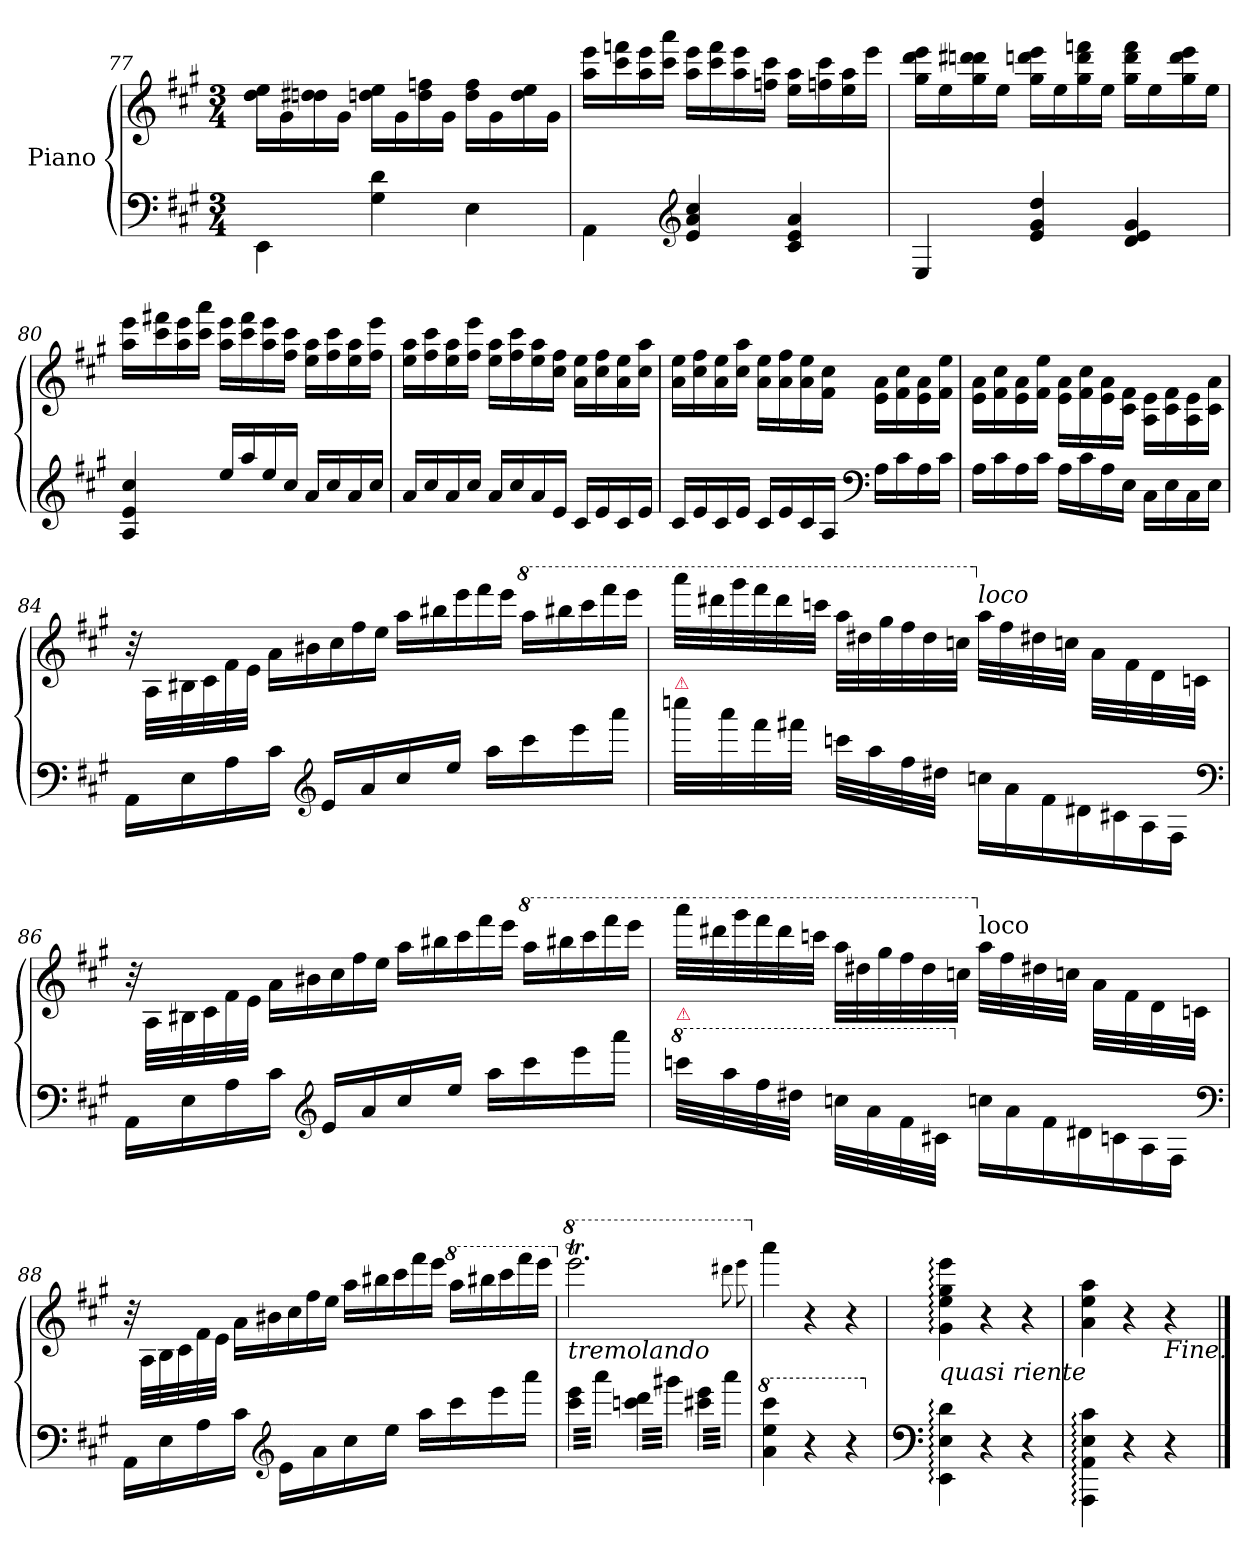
**kern	**kern	**dynam
*part1	*part1	*part1
*staff2	*staff1	*staff1/2
*I"Piano	*	*
*clefF4	*clefG2	*
*k[f#c#g#]	*k[f#c#g#]	*
*M3/4	*M3/4	*
=77	=77	=77
4EE\	16dd\ 16ee\LL	.
.	16g#\	.
.	16ddn\ 16dd#X\	.
.	16g#\JJ	.
4G#\ 4d\	16ddn\ 16ee\LL	.
.	16g#\	.
.	16dd\ 16ffn\	.
.	16g#\JJ	.
4E\	16dd\ 16ff\LL	.
.	16g#\	.
.	16dd\ 16ee\	.
.	16g#\JJ	.
=78	=78	=78
4AA\	16aa\ 16eee\LL	.
.	16ccc#\ 16fffn\	.
.	16aa\ 16eee\	.
.	16ccc#\ 16aaa\JJ	.
*clefG2	*	*
4e/ 4a/ 4cc#/	16aa\ 16eee\LL	.
.	16ccc#\ 16fff\	.
.	16aa\ 16eee\	.
.	16ffn\ 16ccc#\JJ	.
4c#/ 4e/ 4a/	16ee\ 16aa\LL	.
.	16ffn\ 16ccc#\	.
.	16ee\ 16aa\	.
.	16eee\JJ	.
=79	=79	=79
4E/	16gg#\ 16ddd\ 16eee\LL	.
.	16ee\	.
.	16gg#\ 16dddn\ 16ddd#X\	.
.	16ee\JJ	.
4e/ 4g#/ 4dd/	16gg#\ 16dddn\ 16eee\LL	.
.	16ee\	.
.	16gg#\ 16ddd\ 16fffn\	.
.	16ee\JJ	.
4d/ 4e/ 4g#/	16gg#\ 16ddd\ 16fff\LL	.
.	16ee\	.
.	16gg#\ 16ddd\ 16eee\	.
.	16ee\JJ	.
=80	=80	=80
4A/ 4e/ 4cc#/	16aa\ 16eee\LL	pp. piu possibile
.	16ccc#\ 16fff#X\	.
.	16aa\ 16eee\	.
.	16ccc#\ 16aaa\JJ	.
16ee/LL	16aa\ 16eee\LL	.
16aa/	16ccc#\ 16fff#\	.
16ee/	16aa\ 16eee\	.
16cc#/JJ	16ff#\ 16ccc#\JJ	.
16a/LL	16ee\ 16aa\LL	.
16cc#/	16ff#\ 16ccc#\	.
16a/	16ee\ 16aa\	.
16cc#/JJ	16ff#\ 16eee\JJ	.
=81	=81	=81
16a/LL	16ee\ 16aa\LL	.
16cc#/	16ff#\ 16ccc#\	.
16a/	16ee\ 16aa\	.
16cc#/JJ	16ff#\ 16eee\JJ	.
16a/LL	16ee\ 16aa\LL	.
16cc#/	16ff#\ 16ccc#\	.
16a/	16ee\ 16aa\	.
16e/JJ	16cc#\ 16ff#\JJ	.
16c#/LL	16a\ 16ee\LL	.
16e/	16cc#\ 16ff#\	.
16c#/	16a\ 16ee\	.
16e/JJ	16cc#\ 16aa\JJ	.
=82	=82	=82
16c#/LL	16a\ 16ee\LL	.
16e/	16cc#\ 16ff#\	.
16c#/	16a\ 16ee\	.
16e/JJ	16cc#\ 16aa\JJ	.
16c#/LL	16a\ 16ee\LL	.
16e/	16a\ 16ff#\	.
16c#/	16a\ 16ee\	.
16A/JJ	16f#\ 16cc#\JJ	.
*clefF4	*	*
16A\LL	16e\ 16a\LL	.
16c#\	16f#\ 16cc#\	.
16A\	16e\ 16a\	.
16c#\JJ	16f#\ 16ee\JJ	.
=83	=83	=83
16A\LL	16e\ 16a\LL	.
16c#\	16f#\ 16cc#\	.
16A\	16e\ 16a\	.
16c#\JJ	16f#\ 16ee\JJ	.
16A\LL	16e\ 16a\LL	.
16c#\	16f#\ 16cc#\	.
16A\	16e\ 16a\	.
16E\JJ	16c#\ 16f#\JJ	.
16C#\LL	16A\ 16e\LL	.
16E\	16c#\ 16f#\	.
16C#\	16A\ 16e\	.
16E\JJ	16c#\ 16a\JJ	.
=84	=84	=84
16AA\LL	32r	.
.	32A\LLL	.
16E\	32B#X\	.
.	32c#\	.
16A\	32f#\	.
.	32e\JJJ	.
*	*Xtuplet	*
16c#\JJ	80%3a\LL	.
.	80%3b#X\	.
*clefG2	*	*
16e/LL	.	.
.	80%3cc#\	.
.	80%3ff#\	.
16a/	.	.
.	80%3ee\JJ	.
16cc#/	80%3aa\LL	.
.	80%3bb#X\	.
16ee/JJ	.	.
.	80%3eee\	.
.	80%3fff#\	.
16aa\LL	.	.
.	80%3eee\JJ	.
*	*8va	*
16ccc#\	80%3aaa\LL	.
.	80%3bbb#X\	.
16eee\	.	.
.	80%3cccc#\	.
.	80%3ffff#\	.
16aaa\JJ	.	.
.	80%3eeee\JJ	.
=85	=85	=85
*Xtuplet	*	*
!LO:TX:a:color=crimson:t=⚠	!	!
64%3ccccn\LLL	32aaaa\LLL	.
.	32dddd#X\	.
64%3aaa\	.	.
.	32gggg#\	.
64%3fff#\	32ffff#\	.
.	32dddd#\	.
64%3fff#X\JJJ	.	.
.	32ccccn\JJJ	.
64%3cccn\LLL	32aaa\LLL	.
.	32ddd#X\	.
64%3aa\	.	.
.	32ggg#\	.
64%3ff#\	32fff#\	.
.	32ddd#\	.
64%3dd#X\JJJ	.	.
.	32cccn\JJJ	.
*	*X8va	*
!	!LO:TX:a:i:t=loco	!
56%3ccn\LL	64%3aa\LLL	.
.	64%3ff#\	.
56%3a\	.	.
.	64%3dd#X\	.
56%3f#\	.	.
.	64%3ccn\JJJ	.
56%3d#X\	.	.
.	64%3a\LLL	.
56%3c#X\	.	.
.	64%3f#\	.
56%3A\	.	.
.	64%3d\	.
56%3F#\JJ	.	.
.	64%3cn\JJJ	.
*clefF4	*	*
=86	=86	=86
16AA\LL	32r	.
.	32A\LLL	.
16E\	32B#X\	.
.	32c#\	.
16A\	32f#\	.
.	32e\JJJ	.
16c#\JJ	80%3a\LL	.
.	80%3b#X\	.
*clefG2	*	*
16e/LL	.	.
.	80%3cc#\	.
.	80%3ff#\	.
16a/	.	.
.	80%3ee\JJ	.
16cc#/	80%3aa\LL	.
.	80%3bb#X\	.
16ee/JJ	.	.
.	80%3ccc#\	.
.	80%3fff#\	.
16aa\LL	.	.
.	80%3eee\JJ	.
*	*8va	*
16ccc#\	80%3aaa\LL	.
.	80%3bbb#X\	.
16eee\	.	.
.	80%3cccc#\	.
.	80%3ffff#\	.
16aaa\JJ	.	.
.	80%3eeee\JJ	.
=87	=87	=87
*8va	*	*
!LO:TX:a:color=crimson:t=⚠	!	!
64%3ccccn\LLL	32aaaa\LLL	.
.	32dddd#X\	.
64%3aaa\	.	.
.	32gggg#\	.
64%3fff#\	32ffff#\	.
.	32dddd#\	.
64%3ddd#X\JJJ	.	.
.	32ccccn\JJJ	.
64%3cccn\LLL	32aaa\LLL	.
.	32ddd#X\	.
64%3aa\	.	.
.	32ggg#\	.
64%3ff#\	32fff#\	.
.	32ddd#\	.
64%3cc#X\JJJ	.	.
.	32cccn\JJJ	.
*X8va	*	*
*	*X8va	*
!	!LO:TX:a:t=loco	!
56%3ccn\LL	64%3aa\LLL	.
.	64%3ff#\	.
56%3a\	.	.
.	64%3dd#X\	.
56%3f#\	.	.
.	64%3ccn\JJJ	.
56%3d#X\	.	.
.	64%3a\LLL	.
56%3cn\	.	.
.	64%3f#\	.
56%3A\	.	.
.	64%3d\	.
56%3F#\JJ	.	.
.	64%3cn\JJJ	.
*clefF4	*	*
=88	=88	=88
16AA\LL	32r	.
.	32A\LLL	.
16E\	32B\	.
.	32c#\	.
16A\	32f#\	.
.	32e\JJJ	.
16c#\JJ	80%3a\LL	.
.	80%3b#X\	.
*clefG2	*	*
16e\LL	.	.
.	80%3cc#\	.
.	80%3ff#\	.
16a\	.	.
.	80%3ee\JJ	.
16cc#\	80%3aa\LL	.
.	80%3bb#X\	.
16ee\JJ	.	.
.	80%3ccc#\	.
.	80%3fff#\	.
16aa\LL	.	.
.	80%3eee\JJ	.
*	*8va	*
16ccc#\	80%3aaa\LL	.
.	80%3bbb#X\	.
16eee\	.	.
.	80%3cccc#\	.
.	80%3ffff#\	.
16aaa\JJ	.	.
.	80%3eeee\JJ	.
=89	=89	=89
*	*X8va	*
*	*8va	*
!	!LO:TX:b:i:t=tremolando	!
*tremolo	*	*
32ccc#\ 32eee\LLL	2.eeeeT\	.
32aaa\	.	.
32ccc#\ 32eee\	.	.
32aaa\	.	.
32ccc#\ 32eee\	.	.
32aaa\	.	.
32ccc#\ 32eee\	.	.
32aaa\JJJ	.	.
32cccn\ 32ddd\LLL	.	.
32ggg#X\	.	.
32cccn\ 32ddd\	.	.
32ggg#X\	.	.
32cccn\ 32ddd\	.	.
32ggg#X\	.	.
32cccn\ 32ddd\	.	.
32ggg#X\JJJ	.	.
32ccc#X\ 32eee\LLL	.	.
32aaa\	.	.
32ccc#X\ 32eee\	.	.
32aaa\	.	.
32ccc#X\ 32eee\	.	.
32aaa\	.	.
32ccc#X\ 32eee\	.	.
32aaa\JJJ	.	.
*Xtremolo	*	*
.	8qqdddd#X\	.
.	8qqeeee\	.
=90	=90	=90
*8va	*	*
*	*X8va	*
4aa\ 4eee\ 4cccc#\	4aaaTTT\	.
.	.	.
.	.	.
.	.	.
4r	4r	.
4r	4r	.
=91	=91	=91
*clefF4	*	*
*X8va	*	*
!	!LO:TX:b:i:t=quasi riente	!
4EE:\ 4E:\ 4d:\	4g#:\ 4ee:\ 4gg#:\ 4eee:\	.
4r	4r	.
4r	4r	.
=92	=92	=92
4AAA:\ 4AA:\ 4E:\ 4c#:\	4a\ 4ee\ 4aa\	.
4r	4r	.
!	!LO:TX:b:i:t=Fine.	!
4r	4r	.
==	==	==
*-	*-	*-
